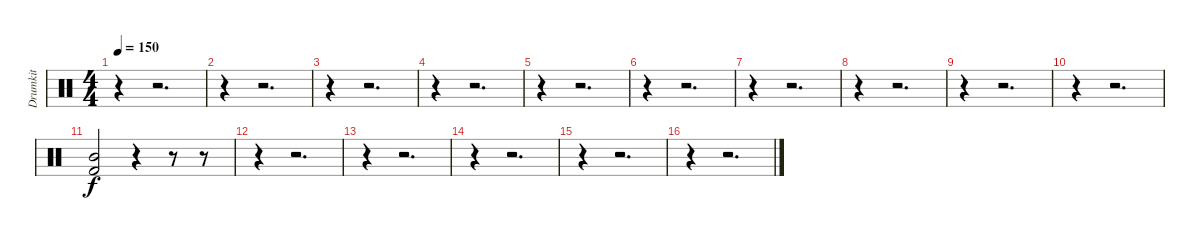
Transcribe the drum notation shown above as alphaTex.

\track ("Drumkit" "Drumkit") {instrument percussion}
\staff {score}
\articulation defaults
\ts (4 4)
\tempo 150
\clef neutral
\ks c
r.4{dy f} r.2{d} |
r.4 r.2{d} |
r.4 r.2{d} |
r.4 r.2{d} |
r.4 r.2{d} |
r.4 r.2{d} |
r.4 r.2{d} |
r.4 r.2{d} |
r.4 r.2{d} |
r.4 r.2{d} |
("Mid Tom (hit)" "Kick (hit) 2").2 r.4 r.8 r.8 |
r.4 r.2{d} |
r.4 r.2{d} |
r.4 r.2{d} |
r.4 r.2{d} |
r.4 r.2{d}
